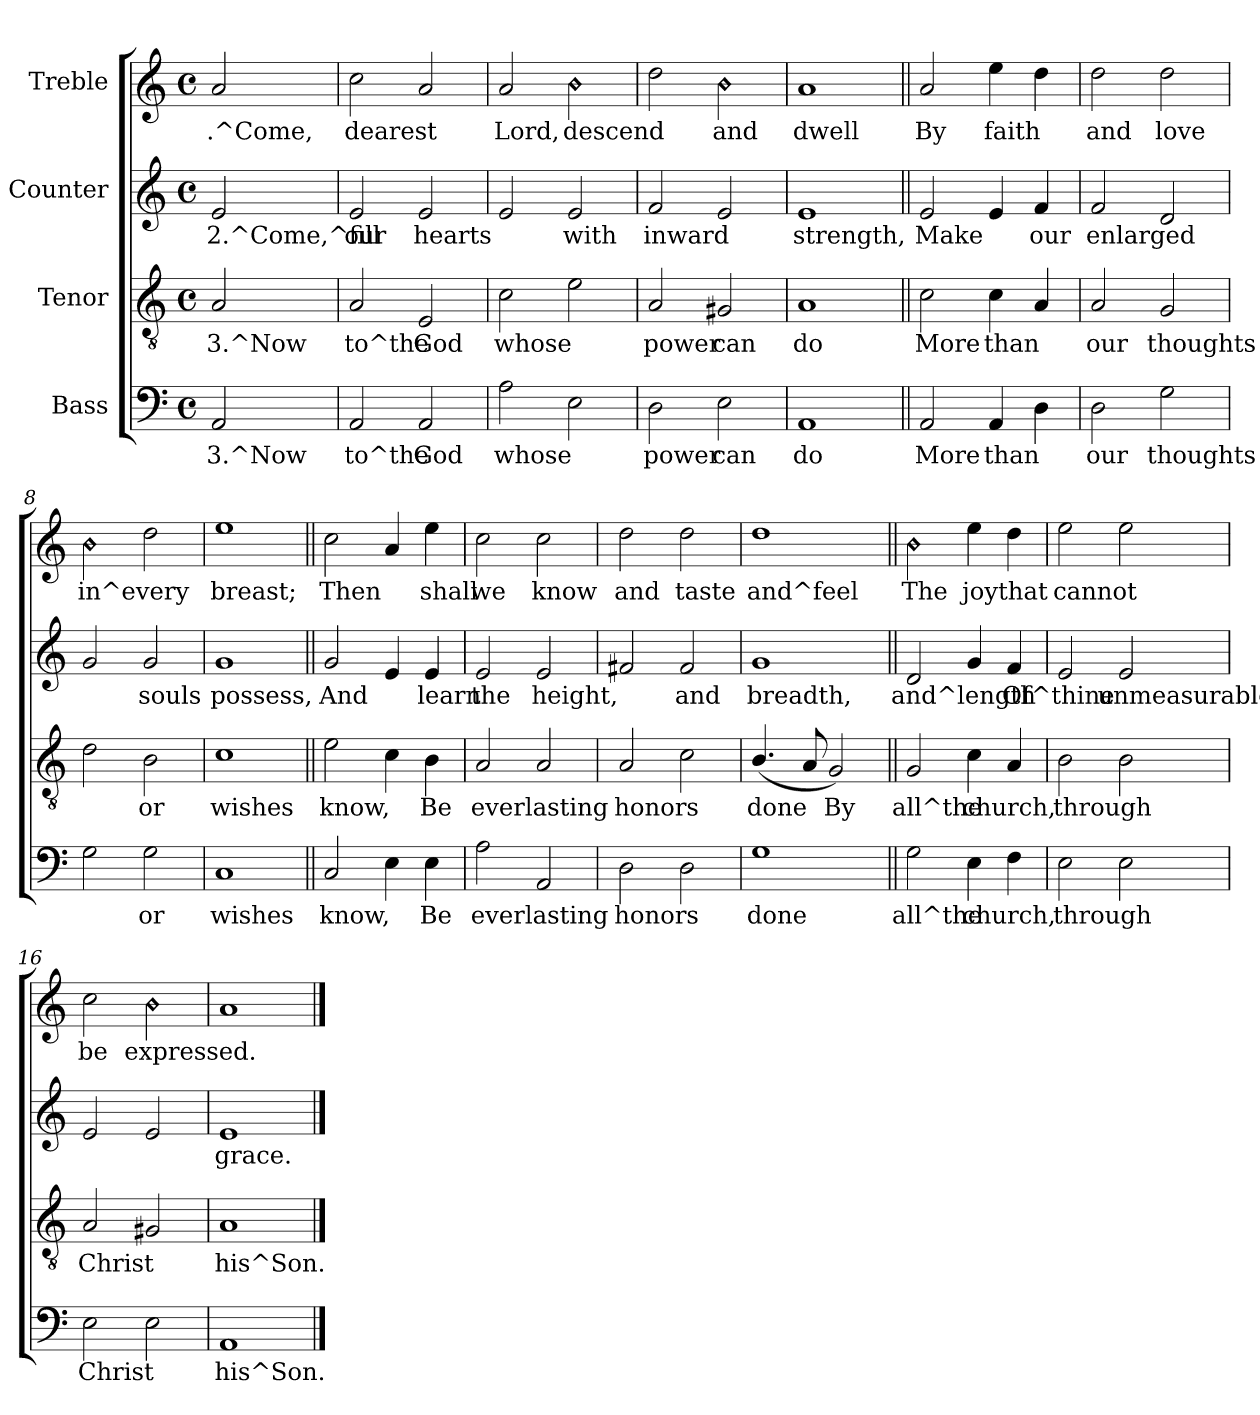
**kern	**text	**kern	**text	**kern	**text	**kern	**text
*part4	*part4	*part3	*part3	*part2	*part2	*part1	*part1
*staff4	*staff4	*staff3	*staff3	*staff2	*staff2	*staff1	*staff1
*I"Bass	*	*I"Tenor	*	*I"Counter	*	*I"Treble	*
!!LO:PB:g=z
*stria5	*	*stria5	*	*stria5	*	*stria5	*
*clefF4	*	*clefGv2	*	*clefG2	*	*clefG2	*
*k[]	*	*k[]	*	*k[]	*	*k[]	*
*C:	*	*C:	*	*C:	*	*C:	*
*M4/4	*	*M4/4	*	*M4/4	*	*M4/4	*
*met(c)	*	*met(c)	*	*met(c)	*	*met(c)	*
=1	=1	=1	=1	=1	=1	=1	=1
!	!LO:LY:a:rj	!	!LO:LY:b:rj	!	!LO:LY:b:rj	!	!LO:LY:b:rj
2AA/	3.^Now	2A/	3.^Now	2e/	2.^Come,^fill	2a/	.^Come,
=2	=2	=2	=2	=2	=2	=2	=2
!	!LO:LY:a:rj	!	!LO:LY:b:rj	!	!LO:LY:b:rj	!	!LO:LY:b:rj
2AA/	to^the	2A/	to^the	2e/	our	2cc\	dearest
!	!LO:LY:a:rj	!	!LO:LY:b:rj	!	!LO:LY:b:rj	!	!LO:LY:b:rj
2AA/	God	2E/	God	2e/	hearts	2a/	.
=3	=3	=3	=3	=3	=3	=3	=3
!	!LO:LY:a:rj	!	!LO:LY:b:rj	!	!LO:LY:b:rj	!	!LO:LY:b:rj
2A\	whose	2c\	whose	2e/	.	2a/	Lord,
!	!LO:LY:a:rj	!	!LO:LY:b:rj	!	!LO:LY:b:rj	!LO:N:head=diamond	!LO:LY:b:rj
2E\	.	2e\	.	2e/	with	2b\	descend
=4	=4	=4	=4	=4	=4	=4	=4
!	!LO:LY:a:rj	!	!LO:LY:b:rj	!	!LO:LY:b:rj	!	!LO:LY:b:rj
2D\	power	2A/	power	2f/	inward	2dd\	.
!	!LO:LY:a:rj	!	!LO:LY:b:rj	!	!LO:LY:b:rj	!LO:N:head=diamond	!LO:LY:b:rj
2E\	can	2G#X/	can	2e/	.	2b\	and
=5	=5	=5	=5	=5	=5	=5	=5
!	!LO:LY:a:rj	!	!LO:LY:b:rj	!	!LO:LY:b:rj	!	!LO:LY:b:rj
1AA	do	1A	do	1e	strength,	1a>	dwell
=6||	=6||	=6||	=6||	=6||	=6||	=6||	=6||
!	!LO:LY:a:rj	!	!LO:LY:b:rj	!	!LO:LY:b:rj	!	!LO:LY:b:rj
2AA/	More	2c\	More	2e/	Make	2a/	By
!	!LO:LY:a:rj	!	!LO:LY:b:rj	!	!LO:LY:b:rj	!	!LO:LY:b:rj
4AA/	than	4c\	than	4e/	.	4ee\	faith
!	!LO:LY:a:rj	!	!LO:LY:b:rj	!	!LO:LY:b:rj	!	!LO:LY:b:rj
4D\	.	4A/	.	4f/	our	4dd\	.
=7	=7	=7	=7	=7	=7	=7	=7
!	!LO:LY:a:rj	!	!LO:LY:b:rj	!	!LO:LY:b:rj	!	!LO:LY:b:rj
2D\	our	2A/	our	2f/	enlarged	2dd\	and
!	!LO:LY:a:rj	!	!LO:LY:b:rj	!	!LO:LY:b:rj	!	!LO:LY:b:rj
2G\	thoughts	2G/	thoughts	2d/	.	2dd\	love
=8	=8	=8	=8	=8	=8	=8	=8
!	!LO:LY:a:rj	!	!LO:LY:b:rj	!	!LO:LY:b:rj	!LO:N:head=diamond	!LO:LY:b:rj
2G\	.	2d\	.	2g/	.	2b\	in^every
!	!LO:LY:a:rj	!	!LO:LY:b:rj	!	!LO:LY:b:rj	!	!LO:LY:b:rj
2G\	or	2B\	or	2g/	souls	2dd\	.
=9	=9	=9	=9	=9	=9	=9	=9
!	!LO:LY:a:rj	!	!LO:LY:b:rj	!	!LO:LY:b:rj	!	!LO:LY:b:rj
1C	wishes	1c	wishes	1g	possess,	1ee	breast;
=10||	=10||	=10||	=10||	=10||	=10||	=10||	=10||
!	!LO:LY:a:rj	!	!LO:LY:b:rj	!	!LO:LY:b:rj	!	!LO:LY:b:rj
2C/	know,	2e\	know,	2g/	And	2cc>\	Then
!	!LO:LY:a:rj	!	!LO:LY:b:rj	!	!LO:LY:b:rj	!	!LO:LY:b:rj
4E\	.	4c\	.	4e/	.	4a/	.
!	!LO:LY:a:rj	!	!LO:LY:b:rj	!	!LO:LY:b:rj	!	!LO:LY:b:rj
4E\	Be	4B\	Be	4e/	learn	4ee\	shall
=11	=11	=11	=11	=11	=11	=11	=11
!	!LO:LY:a:rj	!	!LO:LY:b:rj	!	!LO:LY:b:rj	!	!LO:LY:b:rj
2A\	everlasting	2A/	everlasting	2e/	the	2cc\	we
!	!LO:LY:a:rj	!	!LO:LY:b:rj	!	!LO:LY:b:rj	!	!LO:LY:b:rj
2AA/	.	2A/	.	2e/	height,	2cc\	know
=12	=12	=12	=12	=12	=12	=12	=12
!	!LO:LY:a:rj	!	!LO:LY:b:rj	!	!LO:LY:b:rj	!	!LO:LY:b:rj
2D\	honors	2A/	honors	2f#X/	.	2dd\	and
!	!LO:LY:a:rj	!	!LO:LY:b:rj	!	!LO:LY:b:rj	!	!LO:LY:b:rj
2D\	.	2c\	.	2f#/	and	2dd\	taste
=13	=13	=13	=13	=13	=13	=13	=13
!	!LO:LY:a:rj	!	!LO:LY:b:rj	!	!LO:LY:b:rj	!	!LO:LY:b:rj
1G	done	(<4.B/	done	1g	breadth,	1dd	and^feel
!	!	!	!LO:LY:b:rj	!	!	!	!
.	.	8A/	.	.	.	.	.
!	!	!	!LO:LY:b:rj	!	!	!	!
.	.	2G/)	By	.	.	.	.
=14||	=14||	=14||	=14||	=14||	=14||	=14||	=14||
!	!LO:LY:a:rj	!	!LO:LY:b:rj	!	!LO:LY:b:rj	!LO:N:head=diamond	!LO:LY:b:rj
2G\	all^the	2G/	all^the	2d/	and^length	2b\	The
!	!LO:LY:a:rj	!	!LO:LY:b:rj	!	!LO:LY:b:rj	!	!LO:LY:b:rj
4E\	church,	4c\	church,	4g/	.	4ee\	joythat
!	!LO:LY:a:rj	!	!LO:LY:b:rj	!	!LO:LY:b:rj	!	!LO:LY:b:rj
4F\	.	4A/	.	4f/	Of^thine	4dd\	.
=15	=15	=15	=15	=15	=15	=15	=15
!	!LO:LY:a:rj	!	!LO:LY:b:rj	!	!LO:LY:b:rj	!	!LO:LY:b:rj
2E\	through	2B\	through	2e/	.	2ee>\	cannot
!	!LO:LY:a:rj	!	!LO:LY:b:rj	!	!LO:LY:b:rj	!	!LO:LY:b:rj
2E\	.	2B\	.	2e/	unmeasurable	2ee\	.
=16	=16	=16	=16	=16	=16	=16	=16
!	!LO:LY:a:rj	!	!LO:LY:b:rj	!	!LO:LY:b:rj	!	!LO:LY:b:rj
2E\	Christ	2A/	Christ	2e/	.	2cc\	be
!	!LO:LY:a:rj	!	!LO:LY:b:rj	!	!LO:LY:b:rj	!LO:N:head=diamond	!LO:LY:b:rj
2E\	.	2G#X/	.	2e/	.	2b\	expressed.
=17	=17	=17	=17	=17	=17	=17	=17
!	!LO:LY:a:rj	!	!LO:LY:b:rj	!	!LO:LY:b:rj	!	!LO:LY:b:rj
1AA	his^Son.	1A	his^Son.	1e	grace.	1a	.
==	==	==	==	==	==	==	==
*-	*-	*-	*-	*-	*-	*-	*-
